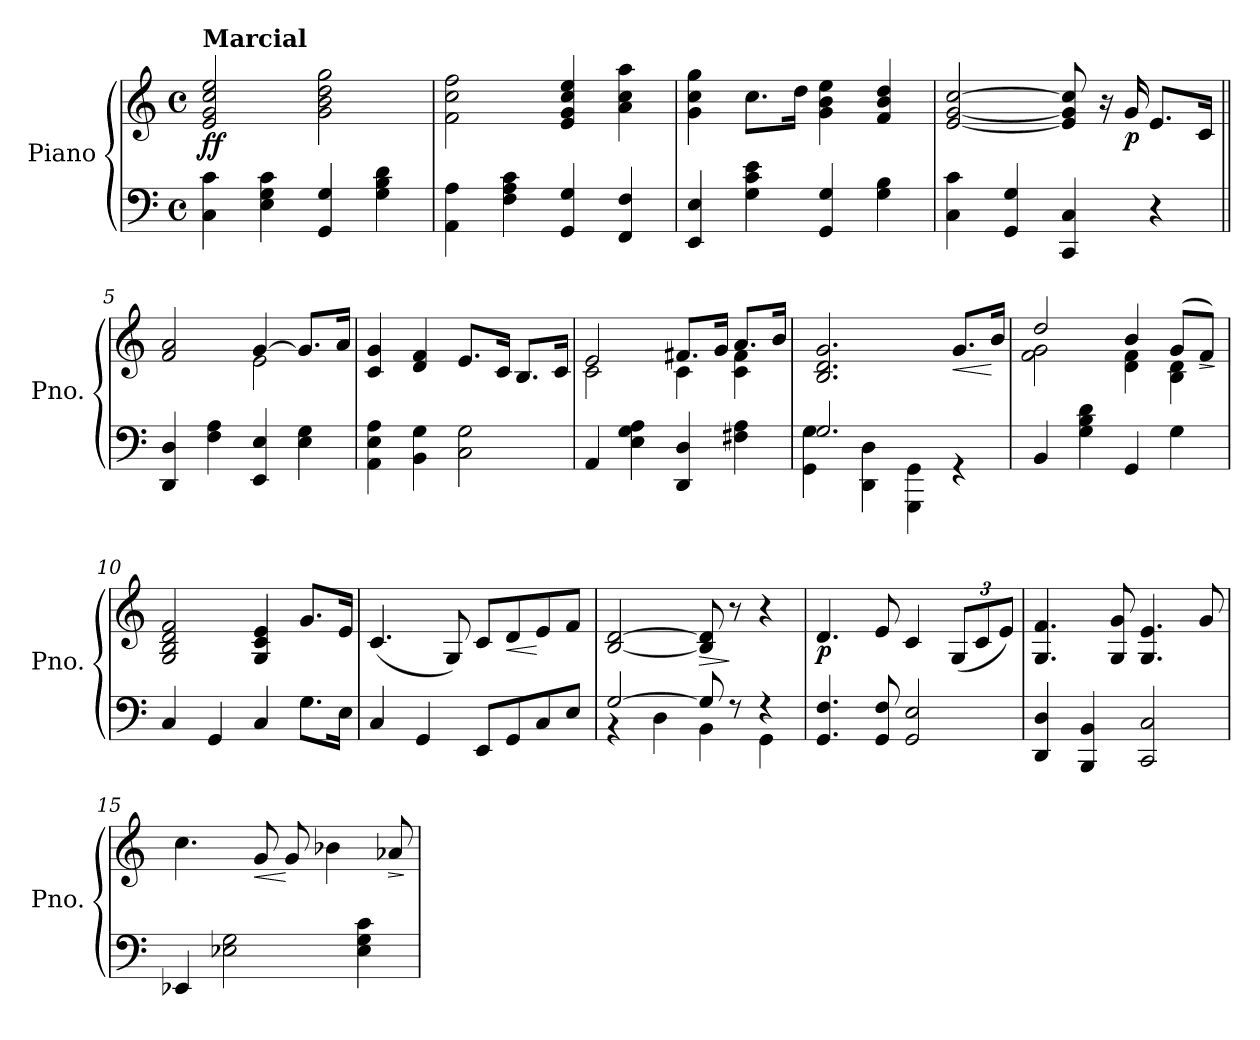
**kern	**kern	**dynam
*part1	*part1	*part1
*staff2	*staff1	*staff1/2
*I"Piano	*	*
*I'Pno.	*	*
*clefF4	*clefG2	*
*k[]	*k[]	*
*M4/4	*M4/4	*
*met(c)	*met(c)	*
=1	=1	=1
!	!LO:TX:a:B:t=Marcial	!
!	!	!LO:DY:b
4C\ 4c\	2e/ 2g/ 2cc/ 2ee/	ff
4E\ 4G\ 4c\	.	.
4GG/ 4G/	2g\ 2b\ 2dd\ 2gg\	.
4G\ 4B\ 4d\	.	.
=2	=2	=2
4AA\ 4A\	2f\ 2cc\ 2ff\	.
4F\ 4A\ 4c\	.	.
4GG/ 4G/	4e/ 4g/ 4cc/ 4ee/	.
4FF/ 4F/	4a\ 4cc\ 4aa\	.
=3	=3	=3
4EE/ 4E/	4g\ 4cc\ 4gg\	.
4G\ 4c\ 4e\	8.cc\L	.
.	16dd\Jk	.
4GG/ 4G/	4g\ 4b\ 4ee\	.
4G\ 4B\	4f/ 4b/ 4dd/	.
=4	=4	=4
4C\ 4c\	[2e/ [2g/ [2cc/	.
4GG/ 4G/	.	.
4CC/ 4C/	8e/] 8g/] 8cc/]	.
.	16r	.
!	!	!LO:DY:b
.	16g/	p
4r	8.e/L	.
.	16c/Jk	.
=5||	=5||	=5||
*	*^	*
4DD/ 4D/	2f/ 2a/	2ryy	.
4F\ 4A\	.	.	.
4EE/ 4E/	[4g/	2e\	.
4E\ 4G\	8.g/L]	.	.
.	16a/Jk	.	.
*	*v	*v	*
=6	=6	=6
4AA\ 4E\ 4A\	4c/ 4g/	.
4BB\ 4G\	4d/ 4f/	.
2C\ 2G\	8.e/L	.
.	16c/Jk	.
.	8.B/L	.
.	16c/Jk	.
!!LO:LB:g=z
=7	=7	=7
*	*^	*
4AA/	2e/	2c\	.
4E\ 4G\ 4A\	.	.	.
4DD/ 4D/	8.f#X/L	4c\	.
.	16g/Jk	.	.
4F#X\ 4A\	8.a/L	4c\ 4f#\	.
.	16b/Jk	.	.
*	*v	*v	*
=8	=8	=8
*^	*	*
2.G/	4GG\ 4G\	2.B/ 2.d/ 2.g/	.
.	4DD\ 4D\	.	.
.	4GGG\ 4GG\	.	.
!	!	!	!LO:HP:b
4rGG	4ryy	8.g/L	<
.	.	16b/Jk	[
*v	*v	*	*
=9	=9	=9
*	*^	*
4BB/	2dd/	2f\ 2g\	.
4G\ 4B\ 4d\	.	.	.
4GG/	4b/	4d\ 4f\	.
4G\	(>8g/L	4B\ 4d\	.
!	!	!	!LO:HP:b
.	8f/J)	.	>
*	*v	*v	*
.	.	]
=10	=10	=10
4C/	2G/ 2B/ 2d/ 2f/	.
4GG/	.	.
4C/	4G/ 4c/ 4e/	.
8.G\L	8.g/L	.
16E\Jk	16e/Jk	.
=11	=11	=11
4C/	(<4.c/	.
4GG/	.	.
.	8G/)	.
8EE/L	8c/L	.
!	!	!LO:HP:b
8GG/	8d/	<
8C/	8e/	[
8E/J	8f/J	.
=12	=12	=12
*^	*	*
[2G/	4rBB	[2B/ [2d/	.
.	4D\	.	.
!	!	!	!LO:HP:b
8G/]	4BB\	8B/] 8d/]	>
8rF	.	8r	]
4rF	4GG\	4r	.
!!LO:LB:g=z
=13	=13	=13	=13
!	!	!	!LO:DY:b
*v	*v	*	*
4.GG/ 4.F/	4.d/	p
8GG/ 8F/	8e/	.
2GG/ 2E/	4c/	.
*	*Xbrackettup	*
.	(<12G/L	.
.	12c/	.
.	12e/J)	.
=14	=14	=14
4DD/ 4D/	4.G/ 4.f/	.
4BBB/ 4BB/	.	.
.	8G/ 8g/	.
2CC/ 2C/	4.G/ 4.e/	.
.	8g/	.
=15	=15	=15
4EE-X/	4.cc\	.
2E-X\ 2G\	.	.
!	!	!LO:HP:b
.	8g/	<
.	8g/	[
.	4b-X\	.
4E-\ 4G\ 4c\	.	.
!	!	!LO:HP:b
.	8a-X/	>
.	.	]
=	=	=
*-	*-	*-
